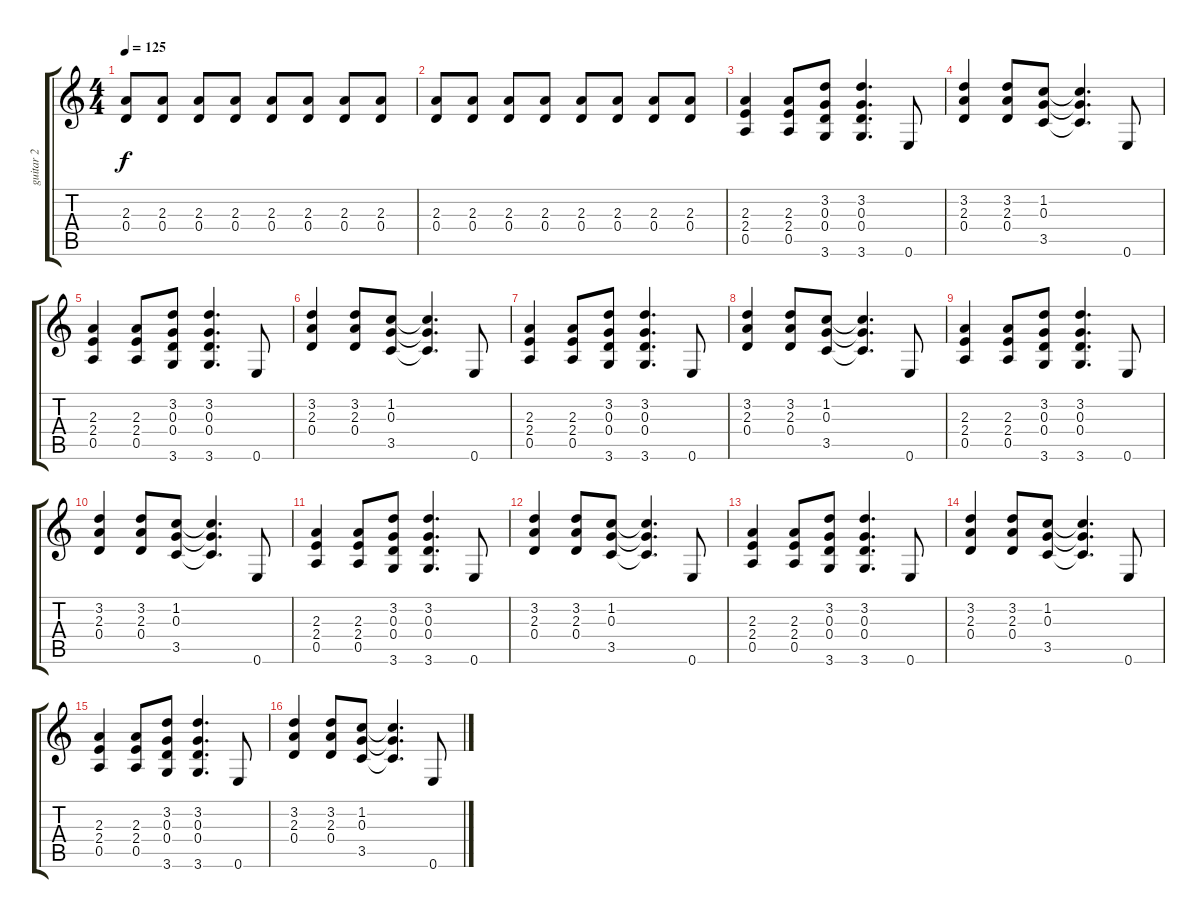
\track ("guitar 2" "guitar 2") {instrument overdrivenguitar}
\staff {score tabs}
\tuning (E4 B3 G3 D3 A2 E2) {hide}
\ts (4 4)
\tempo 125
\clef g2
\ks c
(2.3 0.4).8{dy f} (2.3 0.4).8 (2.3 0.4).8 (2.3 0.4).8 (2.3 0.4).8 (2.3 0.4).8 (2.3 0.4).8 (2.3 0.4).8 |
(2.3 0.4).8 (2.3 0.4).8 (2.3 0.4).8 (2.3 0.4).8 (2.3 0.4).8 (2.3 0.4).8 (2.3 0.4).8 (2.3 0.4).8 |
(2.3 2.4 0.5).4 (2.3 2.4 0.5).8 (3.2 0.3 0.4 3.6).8 (3.2 0.3 0.4 3.6).4{d} 0.6.8 |
(3.2 2.3 0.4).4 (3.2 2.3 0.4).8 (1.2 0.3 3.5).8 (1.2{t} 0.3{t} 3.5{t}).4{d} 0.6.8 |
(2.3 2.4 0.5).4 (2.3 2.4 0.5).8 (3.2 0.3 0.4 3.6).8 (3.2 0.3 0.4 3.6).4{d} 0.6.8 |
(3.2 2.3 0.4).4 (3.2 2.3 0.4).8 (1.2 0.3 3.5).8 (1.2{t} 0.3{t} 3.5{t}).4{d} 0.6.8 |
(2.3 2.4 0.5).4 (2.3 2.4 0.5).8 (3.2 0.3 0.4 3.6).8 (3.2 0.3 0.4 3.6).4{d} 0.6.8 |
(3.2 2.3 0.4).4 (3.2 2.3 0.4).8 (1.2 0.3 3.5).8 (1.2{t} 0.3{t} 3.5{t}).4{d} 0.6.8 |
(2.3 2.4 0.5).4 (2.3 2.4 0.5).8 (3.2 0.3 0.4 3.6).8 (3.2 0.3 0.4 3.6).4{d} 0.6.8 |
(3.2 2.3 0.4).4 (3.2 2.3 0.4).8 (1.2 0.3 3.5).8 (1.2{t} 0.3{t} 3.5{t}).4{d} 0.6.8 |
(2.3 2.4 0.5).4 (2.3 2.4 0.5).8 (3.2 0.3 0.4 3.6).8 (3.2 0.3 0.4 3.6).4{d} 0.6.8 |
(3.2 2.3 0.4).4 (3.2 2.3 0.4).8 (1.2 0.3 3.5).8 (1.2{t} 0.3{t} 3.5{t}).4{d} 0.6.8 |
(2.3 2.4 0.5).4 (2.3 2.4 0.5).8 (3.2 0.3 0.4 3.6).8 (3.2 0.3 0.4 3.6).4{d} 0.6.8 |
(3.2 2.3 0.4).4 (3.2 2.3 0.4).8 (1.2 0.3 3.5).8 (1.2{t} 0.3{t} 3.5{t}).4{d} 0.6.8 |
(2.3 2.4 0.5).4 (2.3 2.4 0.5).8 (3.2 0.3 0.4 3.6).8 (3.2 0.3 0.4 3.6).4{d} 0.6.8 |
(3.2 2.3 0.4).4 (3.2 2.3 0.4).8 (1.2 0.3 3.5).8 (1.2{t} 0.3{t} 3.5{t}).4{d} 0.6.8
